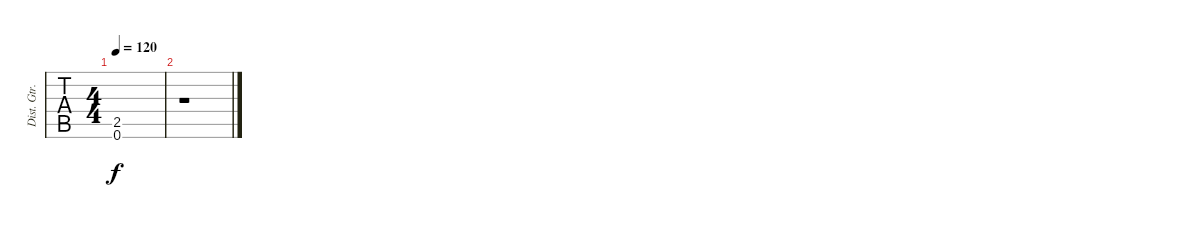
\track ("Dist. Gtr." "Dist. Gtr.") {instrument distortionguitar}
\staff {tabs}
\tuning (E4 B3 G3 D3 A2 E2) {hide}
\ts (4 4)
\tempo 120
\clef g2
\ks c
(2.5{t} 0.6{t}).1{dy f} |
r.1
